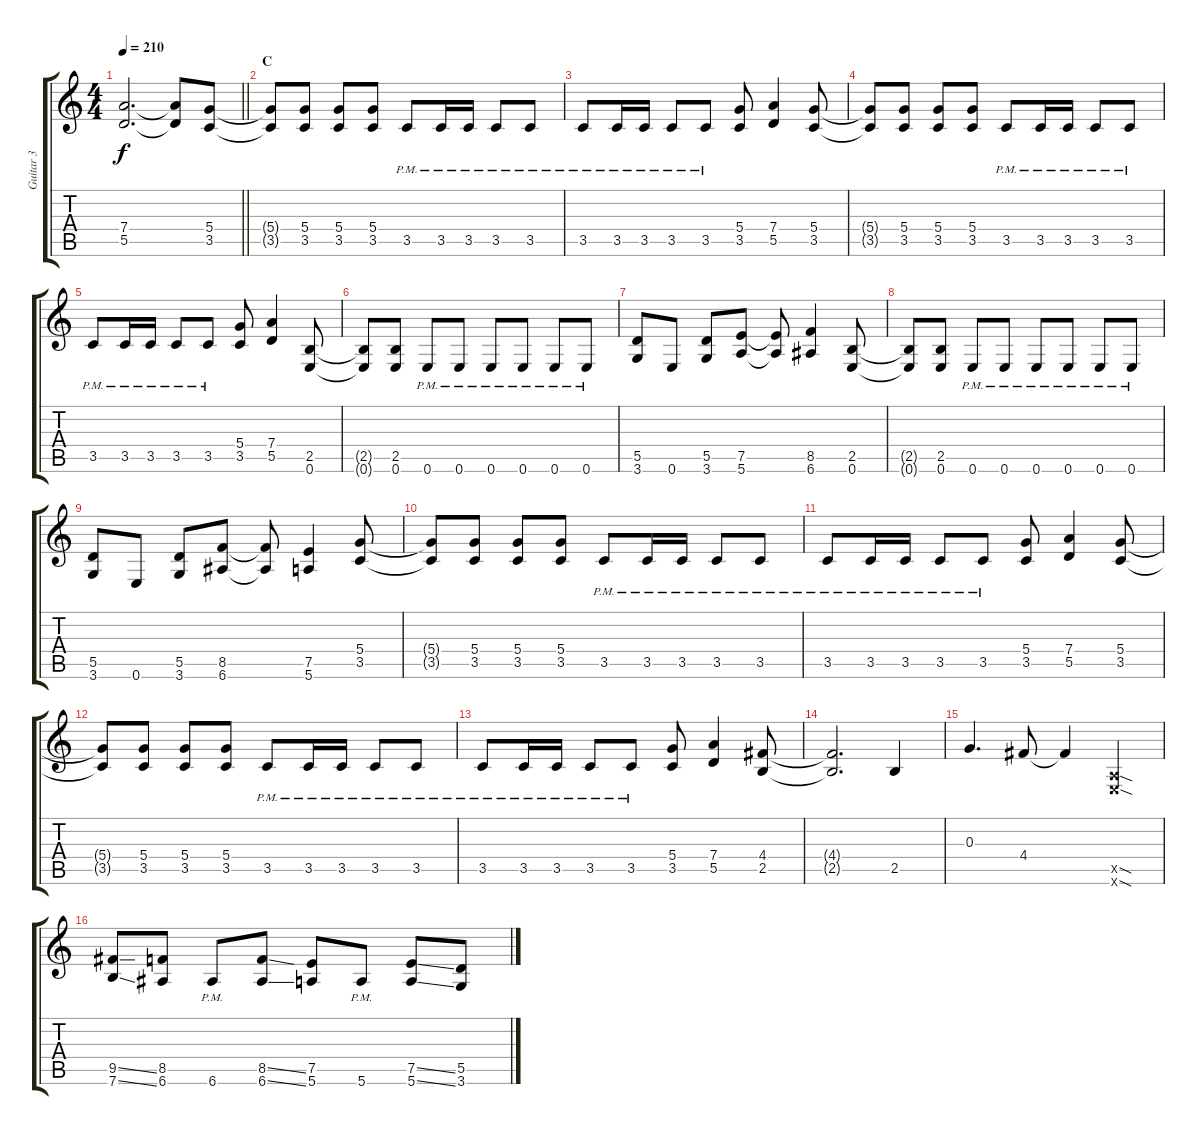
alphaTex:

\track ("Guitar 3" "Guitar 3") {instrument distortionguitar}
\staff {score tabs}
\tuning (E4 B3 G3 D3 A2 E2) {hide}
\ts (4 4)
\tempo 210
\clef g2
\barLineRight lightlight
\ks c
(7.4{t} 5.5{t}).2{d dy f} (7.4{t} 5.5{t}).8 (5.4 3.5).8 |
\section ("" "C")
(5.4{t} 3.5{t}).8 (5.4 3.5).8 (5.4 3.5).8 (5.4 3.5).8 3.5{pm}.8 3.5{pm}.16 3.5{pm}.16 3.5{pm}.8 3.5{pm}.8 |
3.5{pm}.8 3.5{pm}.16 3.5{pm}.16 3.5{pm}.8 3.5{pm}.8 (5.4 3.5).8 (7.4 5.5).4 (5.4 3.5).8 |
(5.4{t} 3.5{t}).8 (5.4 3.5).8 (5.4 3.5).8 (5.4 3.5).8 3.5{pm}.8 3.5{pm}.16 3.5{pm}.16 3.5{pm}.8 3.5{pm}.8 |
3.5{pm}.8 3.5{pm}.16 3.5{pm}.16 3.5{pm}.8 3.5{pm}.8 (5.4 3.5).8 (7.4 5.5).4 (2.5 0.6).8 |
(2.5{t} 0.6{t}).8 (2.5 0.6).8 0.6{pm}.8 0.6{pm}.8 0.6{pm}.8 0.6{pm}.8 0.6{pm}.8 0.6{pm}.8 |
(5.5 3.6).8 0.6.8 (5.5 3.6).8 (7.5 5.6).8 (7.5{t} 5.6{t}).8 (8.5 6.6).4 (2.5 0.6).8 |
(2.5{t} 0.6{t}).8 (2.5 0.6).8 0.6{pm}.8 0.6{pm}.8 0.6{pm}.8 0.6{pm}.8 0.6{pm}.8 0.6{pm}.8 |
(5.5 3.6).8 0.6.8 (5.5 3.6).8 (8.5 6.6).8 (8.5{t} 6.6{t}).8 (7.5 5.6).4 (5.4 3.5).8 |
(5.4{t} 3.5{t}).8 (5.4 3.5).8 (5.4 3.5).8 (5.4 3.5).8 3.5{pm}.8 3.5{pm}.16 3.5{pm}.16 3.5{pm}.8 3.5{pm}.8 |
3.5{pm}.8 3.5{pm}.16 3.5{pm}.16 3.5{pm}.8 3.5{pm}.8 (5.4 3.5).8 (7.4 5.5).4 (5.4 3.5).8 |
(5.4{t} 3.5{t}).8 (5.4 3.5).8 (5.4 3.5).8 (5.4 3.5).8 3.5{pm}.8 3.5{pm}.16 3.5{pm}.16 3.5{pm}.8 3.5{pm}.8 |
3.5{pm}.8 3.5{pm}.16 3.5{pm}.16 3.5{pm}.8 3.5{pm}.8 (5.4 3.5).8 (7.4 5.5).4 (4.4 2.5).8 |
(4.4{t} 2.5{t}).2{d} 2.5.4 |
0.3.4{d} 4.4.8 4.4{t}.4 (0.5{sod x} 0.6{sod x}).4 |
(9.5{ss} 7.6{ss}).8 (8.5 6.6).8 6.6{pm}.8 (8.5{ss} 6.6{ss}).8 (7.5 5.6).8 5.6{pm}.8 (7.5{ss} 5.6{ss}).8 (5.5 3.6).8
